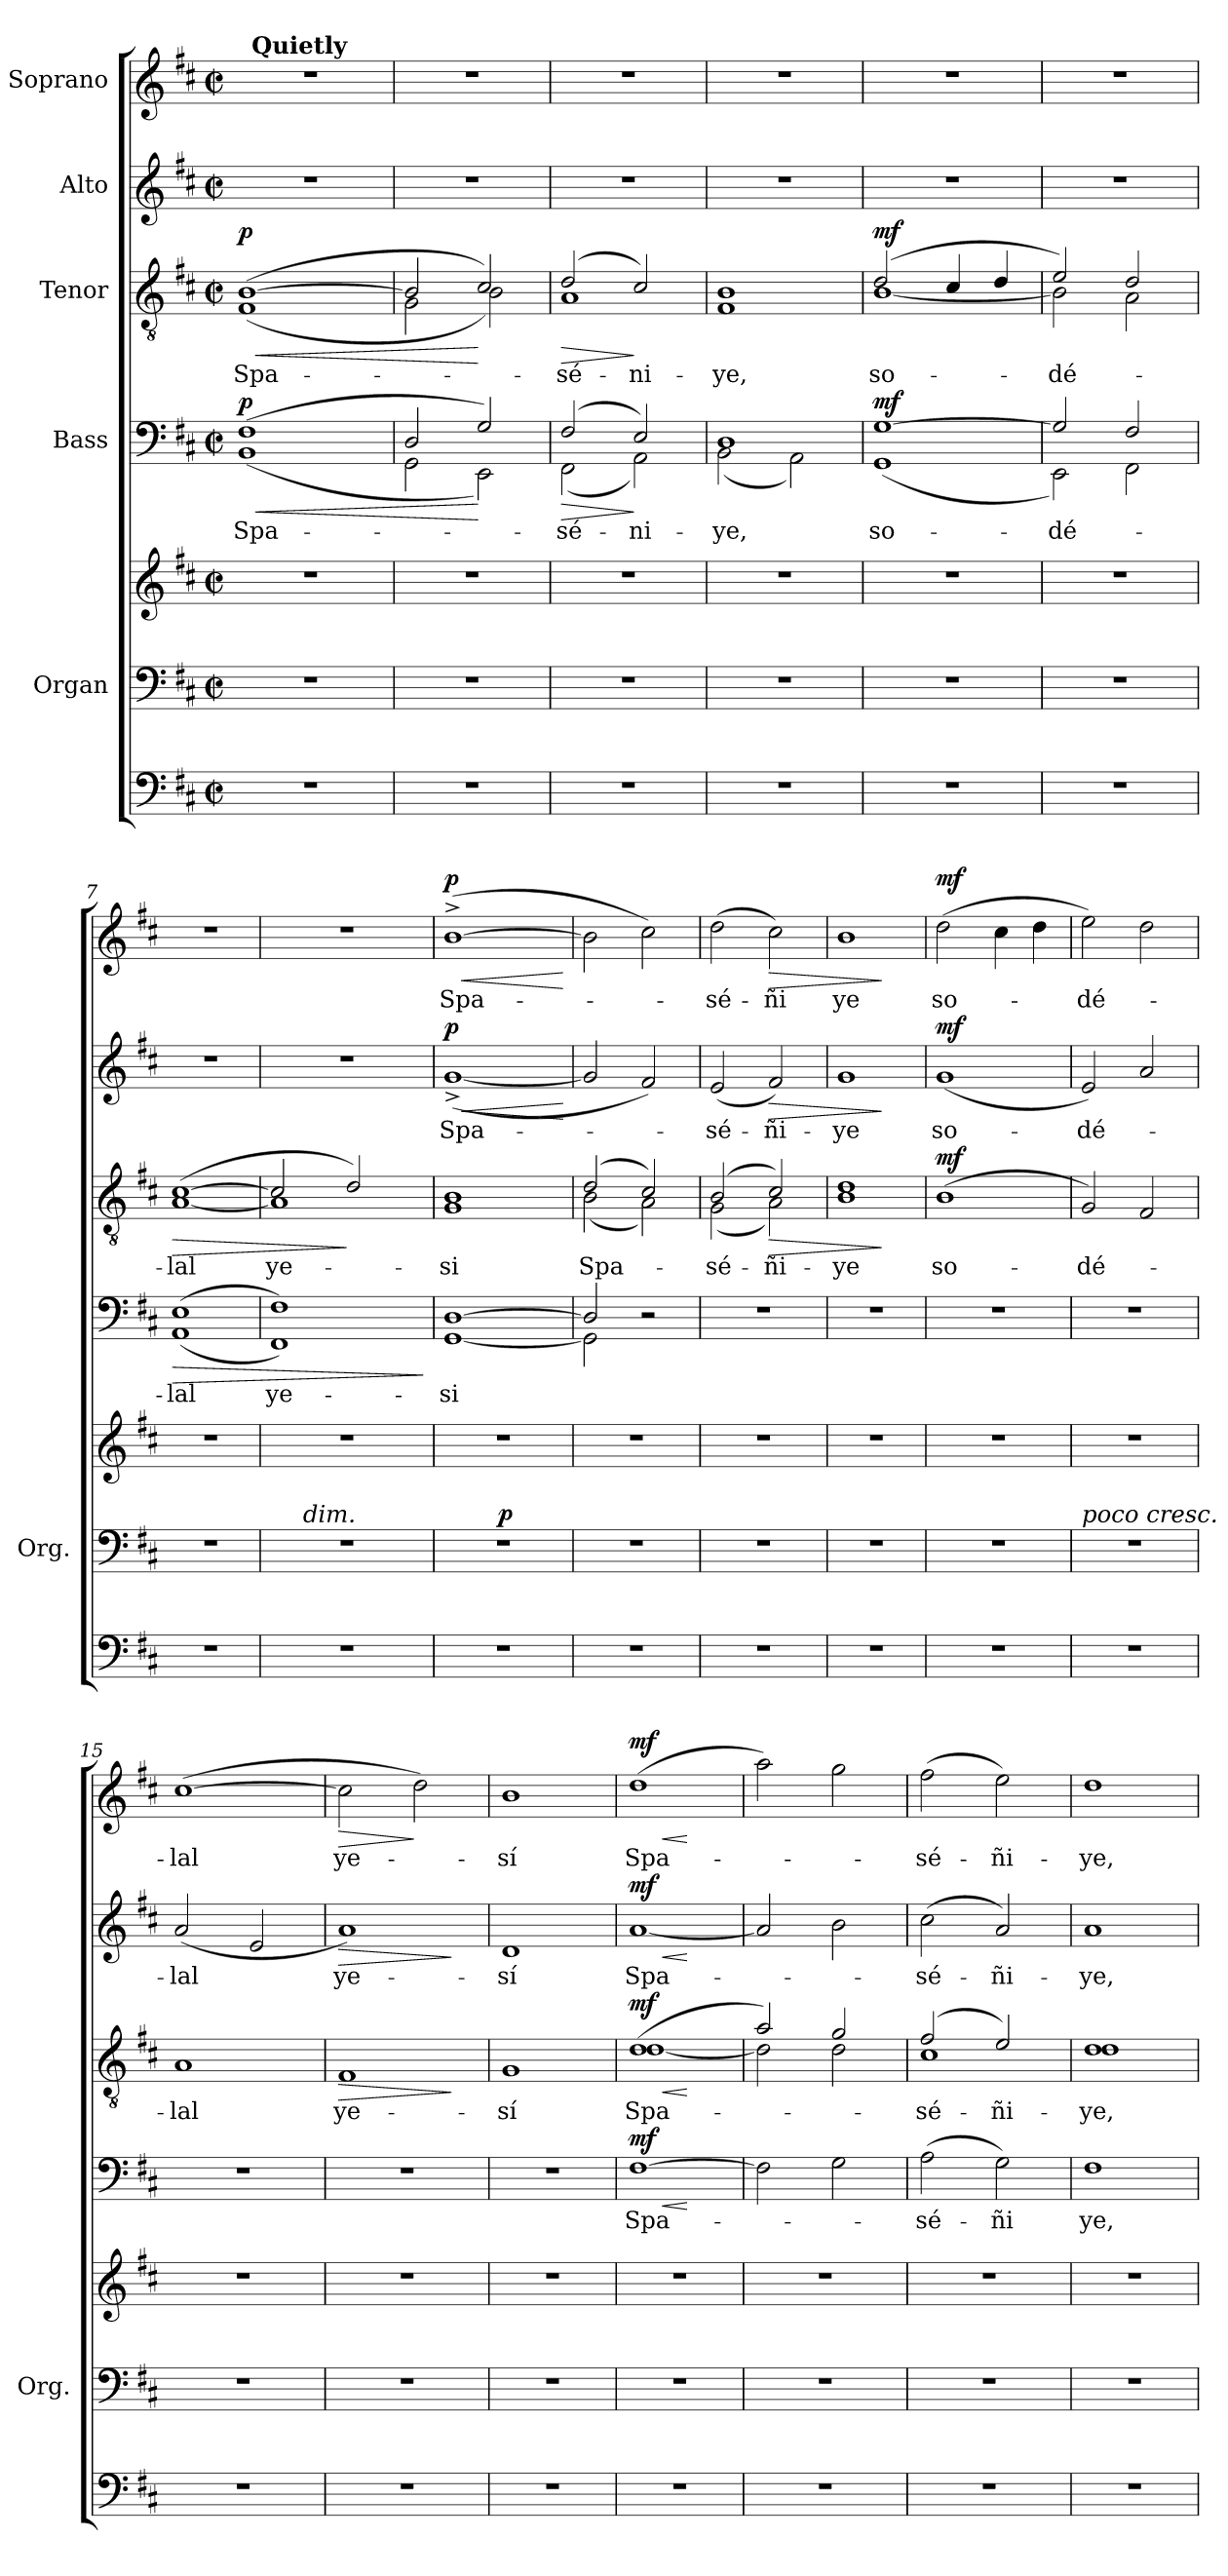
**kern	**kern	**kern	**dynam	**kern	**text	**dynam	**kern	**text	**dynam	**kern	**text	**dynam	**kern	**text	**dynam
*part6	*part5	*part5	*part5	*part4	*part4	*part4	*part3	*part3	*part3	*part2	*part2	*part2	*part1	*part1	*part1
*staff7	*staff6	*staff5	*staff5/6	*staff4	*staff4	*staff4	*staff3	*staff3	*staff3	*staff2	*staff2	*staff2	*staff1	*staff1	*staff1
*	*I"Organ	*	*	*I"Bass	*	*	*I"Tenor	*	*	*I"Alto	*	*	*I"Soprano	*	*
*	*I'Org.	*	*	*	*	*	*	*	*	*	*	*	*	*	*
*clefF4	*clefF4	*clefG2	*	*clefF4	*	*	*clefGv2	*	*	*clefG2	*	*	*clefG2	*	*
*k[f#c#]	*k[f#c#]	*k[f#c#]	*	*k[f#c#]	*	*	*k[f#c#]	*	*	*k[f#c#]	*	*	*k[f#c#]	*	*
*D:	*D:	*D:	*	*D:	*	*	*D:	*	*	*D:	*	*	*D:	*	*
*M2/2	*M2/2	*M2/2	*	*M2/2	*	*	*M2/2	*	*	*M2/2	*	*	*M2/2	*	*
*met(c|)	*met(c|)	*met(c|)	*	*met(c|)	*	*	*met(c|)	*	*	*met(c|)	*	*	*met(c|)	*	*
=1	=1	=1	=1	=1	=1	=1	=1	=1	=1	=1	=1	=1	=1	=1	=1
!	!	!	!	!	!LO:LY:b	!LO:HP:b	!	!LO:LY:b	!LO:HP:b	!	!	!	!	!	!
*	*	*	*	*^	*	*	*^	*	*	*	*	*	*	*	*
!	!	!	!	!	!	!	!LO:DY:n=1:a	!	!	!	!LO:DY:n=1:a	!	!	!	!	!	!
*	*	*	*	*	*	*	*	*	*	*	*	*	*	*	*^	*	*
1r	1r	1r	.	(>1F#	(<1BB	Spa-	< p	(>[>1B	(<1F#	Spa-	< p	1r	.	.	1r	32ryy	.	.
!	!	!	!	!	!	!	!	!	!	!	!	!	!	!	!	!LO:TX:a:B:t=Quietly	!	!
.	.	.	.	.	.	.	.	.	.	.	.	.	.	.	.	2ryy	.	.
.	.	.	.	.	.	.	.	.	.	.	.	.	.	.	.	4...ryy	.	.
*	*	*	*	*	*	*	*	*	*	*	*	*	*	*	*v	*v	*	*
=2	=2	=2	=2	=2	=2	=2	=2	=2	=2	=2	=2	=2	=2	=2	=2	=2	=2
1r	1r	1r	.	2D/	2GG\	.	.	2B/]	2G\	.	.	1r	.	.	1r	.	.
.	.	.	.	2G/)	2EE\)	.	[	2c#/)	2B\)	.	[	.	.	.	.	.	.
=3	=3	=3	=3	=3	=3	=3	=3	=3	=3	=3	=3	=3	=3	=3	=3	=3	=3
!	!	!	!	!	!	!LO:LY:b	!LO:HP:b	!	!	!LO:LY:b	!LO:HP:b	!	!	!	!	!	!
1r	1r	1r	.	(>2F#/	(<2FF#\	-sé-	>	(>2d/	1A	-sé-	>	1r	.	.	1r	.	.
!	!	!	!	!	!	!LO:LY:b	!	!	!	!LO:LY:b	!	!	!	!	!	!	!
.	.	.	.	2E/)	2AA\)	-ni-	]	2c#/)	.	-ni-	]	.	.	.	.	.	.
=4	=4	=4	=4	=4	=4	=4	=4	=4	=4	=4	=4	=4	=4	=4	=4	=4	=4
!	!	!	!	!	!	!LO:LY:b	!	!	!	!LO:LY:b	!	!	!	!	!	!	!
1r	1r	1r	.	1D	(<2BB\	-ye,	.	1B	1F#	-ye,	.	1r	.	.	1r	.	.
.	.	.	.	.	2AA\)	.	.	.	.	.	.	.	.	.	.	.	.
=5	=5	=5	=5	=5	=5	=5	=5	=5	=5	=5	=5	=5	=5	=5	=5	=5	=5
!	!	!	!	!	!	!LO:LY:b	!LO:DY:a	!	!	!LO:LY:b	!LO:DY:a	!	!	!	!	!	!
1r	1r	1r	.	[>1G	(<1GG	so-	mf	(>2d/	[<1B	so-	mf	1r	.	.	1r	.	.
.	.	.	.	.	.	.	.	4c#/	.	.	.	.	.	.	.	.	.
.	.	.	.	.	.	.	.	4d/	.	.	.	.	.	.	.	.	.
=6	=6	=6	=6	=6	=6	=6	=6	=6	=6	=6	=6	=6	=6	=6	=6	=6	=6
!	!	!	!	!	!	!LO:LY:b	!	!	!	!LO:LY:b	!	!	!	!	!	!	!
1r	1r	1r	.	2G/]	2EE\)	-dé-	.	2e/)	2B\]	-dé-	.	1r	.	.	1r	.	.
.	.	.	.	2F#/	2FF#\	.	.	2d/	2A\	.	.	.	.	.	.	.	.
!!LO:LB:g=z
=7	=7	=7	=7	=7	=7	=7	=7	=7	=7	=7	=7	=7	=7	=7	=7	=7	=7
!	!	!	!	!	!	!LO:LY:b	!LO:HP:b	!	!	!LO:LY:b	!LO:HP:b	!	!	!	!	!	!
1r	1r	1r	.	(>1E	(<1AA	-lal	>	(>[>1c#	[<1A	-lal	>	1r	.	.	1r	.	.
=8	=8	=8	=8	=8	=8	=8	=8	=8	=8	=8	=8	=8	=8	=8	=8	=8	=8
!	!	!	!	!	!	!LO:LY:b	!	!	!	!LO:LY:b	!	!	!	!	!	!	!
*	*^	*	*	*	*	*	*	*	*	*	*	*	*	*	*	*	*
1r	1r	8.ryy	1r	.	1F#)	1FF#)	ye-	.	2c#/]	1A]	ye-	.	1r	.	.	1r	.	.
!	!	!LO:TX:a:i:t=dim.	!	!	!	!	!	!	!	!	!	!	!	!	!	!	!	!
.	.	2ryy	.	.	.	.	.	.	.	.	.	.	.	.	.	.	.	.
.	.	.	.	.	.	.	.	.	2d/)	.	.	]	.	.	.	.	.	.
.	.	4ryy	.	.	.	.	.	.	.	.	.	.	.	.	.	.	.	.
.	.	16ryy	.	.	.	.	.	.	.	.	.	.	.	.	.	.	.	.
*	*	*	*	*	*v	*v	*	*	*	*	*	*	*	*	*	*	*	*
*	*	*	*	*	*	*	*	*v	*v	*	*	*	*	*	*	*	*
.	.	.	.	.	.	.	]	.	.	.	.	.	.	.	.	.
=9	=9	=9	=9	=9	=9	=9	=9	=9	=9	=9	=9	=9	=9	=9	=9	=9
!	!	!	!	!	!	!LO:LY:b	!	!	!LO:LY:b	!	!	!LO:LY:b	!LO:HP:b	!	!LO:LY:b	!LO:HP:b
*	*	*	*	*	*^	*	*	*^	*	*	*	*	*	*	*	*
!	!	!	!	!	!	!	!	!	!	!	!	!	!	!	!LO:DY:n=1:a	!	!	!LO:DY:n=1:a
1r	1r	4..ryy	1r	.	[>1D	[<1GG	-si	.	1B	1G	-si	.	(<[1g^<	Spa-	< p	(>[1b^>	Spa-	< p
!	!	!	!	!LO:DY:a=2	!	!	!	!	!	!	!	!	!	!	!	!	!	!
.	.	2ryy	.	p	.	.	.	.	.	.	.	.	.	.	.	.	.	.
.	.	16ryy	.	.	.	.	.	.	.	.	.	.	.	.	.	.	.	.
*	*	*	*	*	*v	*v	*	*	*	*	*	*	*	*	*	*	*	*
*	*	*	*	*	*	*	*	*v	*v	*	*	*	*	*	*	*	*
.	.	.	.	.	.	.	.	.	.	.	.	.	[	.	.	[
=10	=10	=10	=10	=10	=10	=10	=10	=10	=10	=10	=10	=10	=10	=10	=10	=10
*	*	*	*	*	*^	*	*	*	*	*	*	*	*	*	*	*
!	!	!	!	!	!	!	!	!	!	!LO:LY:b	!	!	!	!	!	!	!
*	*v	*v	*	*	*	*	*	*	*^	*	*	*	*	*	*	*	*
1r	1r	1r	.	2D/]	2GG\]	.	.	(>2d/	(<2B\	Spa-	.	2g/]	.	.	2b\]	.	.
.	.	.	.	2r	2ryy	.	.	2c#/)	2A\)	.	.	2f#/)	.	.	2cc#\)	.	.
=11	=11	=11	=11	=11	=11	=11	=11	=11	=11	=11	=11	=11	=11	=11	=11	=11	=11
!	!	!	!	!	!	!	!	!	!	!LO:LY:b	!	!	!LO:LY:b	!	!	!LO:LY:b	!
*	*	*	*	*v	*v	*	*	*	*	*	*	*	*	*	*	*	*
1r	1r	1r	.	1r	.	.	(>2B/	(<2G\	-sé-	.	(<2e/	-sé-	.	(>2dd\	-sé-	.
!	!	!	!	!	!	!	!	!	!LO:LY:b	!LO:HP:b	!	!LO:LY:b	!LO:HP:b	!	!LO:LY:b	!LO:HP:b
.	.	.	.	.	.	.	2c#/)	2A\)	-ñi-	>	2f#/)	-ñi-	>	2cc#\)	-ñi	>
=12	=12	=12	=12	=12	=12	=12	=12	=12	=12	=12	=12	=12	=12	=12	=12	=12
!	!	!	!	!	!	!	!	!	!LO:LY:b	!	!	!LO:LY:b	!	!	!LO:LY:b	!
1r	1r	1r	.	1r	.	.	1d	1B	-ye	.	1g	-ye	.	1b	ye	.
*	*	*	*	*	*	*	*v	*v	*	*	*	*	*	*	*	*
.	.	.	.	.	.	.	.	.	]	.	.	]	.	.	]
!!LO:LB:g=z
=13	=13	=13	=13	=13	=13	=13	=13	=13	=13	=13	=13	=13	=13	=13	=13
!	!	!	!	!	!	!	!	!LO:LY:b	!LO:DY:a	!	!LO:LY:b	!LO:DY:a	!	!LO:LY:b	!LO:DY:a
1r	1r	1r	.	1r	.	.	(>1B	so-	mf	(<1g	so-	mf	(>2dd\	so-	mf
.	.	.	.	.	.	.	.	.	.	.	.	.	4cc#\	.	.
.	.	.	.	.	.	.	.	.	.	.	.	.	4dd\	.	.
=14	=14	=14	=14	=14	=14	=14	=14	=14	=14	=14	=14	=14	=14	=14	=14
!	!LO:TX:a:i:t=poco cresc.	!	!	!	!	!	!	!	!	!	!	!	!	!	!
!	!	!	!	!	!	!	!	!LO:LY:b	!	!	!LO:LY:b	!	!	!LO:LY:b	!
1r	1r	1r	.	1r	.	.	2G/)	-dé-	.	2e/)	-dé-	.	2ee\)	-dé-	.
.	.	.	.	.	.	.	2F#/	.	.	2a/	.	.	2dd\	.	.
=15	=15	=15	=15	=15	=15	=15	=15	=15	=15	=15	=15	=15	=15	=15	=15
!	!	!	!	!	!	!	!	!LO:LY:b	!	!	!LO:LY:b	!	!	!LO:LY:b	!
1r	1r	1r	.	1r	.	.	1A	-lal	.	(<2a/	-lal	.	(>[1cc#	-lal	.
.	.	.	.	.	.	.	.	.	.	2e/	.	.	.	.	.
=16	=16	=16	=16	=16	=16	=16	=16	=16	=16	=16	=16	=16	=16	=16	=16
!	!	!	!	!	!	!	!	!LO:LY:b	!LO:HP:b	!	!LO:LY:b	!LO:HP:b	!	!LO:LY:b	!LO:HP:b
1r	1r	1r	.	1r	.	.	1F#	ye-	>	1a)	ye-	>	2cc#\]	ye-	>
.	.	.	.	.	.	.	.	.	.	.	.	.	2dd\)	.	]
.	.	.	.	.	.	.	.	.	]	.	.	]	.	.	.
=17	=17	=17	=17	=17	=17	=17	=17	=17	=17	=17	=17	=17	=17	=17	=17
!	!	!	!	!	!	!	!	!LO:LY:b	!	!	!LO:LY:b	!	!	!LO:LY:b	!
1r	1r	1r	.	1r	.	.	1G	-sí	.	1d	-sí	.	1b	-sí	.
=18	=18	=18	=18	=18	=18	=18	=18	=18	=18	=18	=18	=18	=18	=18	=18
!	!	!	!	!	!LO:LY:b	!LO:HP:b	!	!LO:LY:b	!LO:HP:b	!	!LO:LY:b	!LO:HP:b	!	!LO:LY:b	!LO:HP:b
*	*	*	*	*	*	*	*^	*	*	*	*	*	*	*	*
!	!	!	!	!	!	!LO:DY:n=1:a	!	!	!	!LO:DY:n=1:a	!	!	!LO:DY:n=1:a	!	!	!LO:DY:n=1:a
1r	1r	1r	.	[1F#	Spa-	< mf	(>1d	[<1d	Spa-	< mf	[1a	Spa-	< mf	(>1dd	Spa-	< mf
*	*	*	*	*	*	*	*v	*v	*	*	*	*	*	*	*	*
.	.	.	.	.	.	[	.	.	[	.	.	[	.	.	[
=19	=19	=19	=19	=19	=19	=19	=19	=19	=19	=19	=19	=19	=19	=19	=19
*	*	*	*	*	*	*	*^	*	*	*	*	*	*	*	*
1r	1r	1r	.	2F#\]	.	.	2a/)	2d\]	.	.	2a/]	.	.	2aa\)	.	.
.	.	.	.	2G\	.	.	2g/	2d\	.	.	2b\	.	.	2gg\	.	.
!!LO:PB:g=z
=20	=20	=20	=20	=20	=20	=20	=20	=20	=20	=20	=20	=20	=20	=20	=20	=20
!	!	!	!	!	!LO:LY:b	!	!	!	!LO:LY:b	!	!	!LO:LY:b	!	!	!LO:LY:b	!
1r	1r	1r	.	(>2A\	-sé-	.	(>2f#/	1c#	-sé-	.	(>2cc#\	-sé-	.	(>2ff#\	-sé-	.
!	!	!	!	!	!LO:LY:b	!	!	!	!LO:LY:b	!	!	!LO:LY:b	!	!	!LO:LY:b	!
.	.	.	.	2G\)	-ñi	.	2e/)	.	-ñi-	.	2a/)	-ñi-	.	2ee\)	-ñi-	.
=21	=21	=21	=21	=21	=21	=21	=21	=21	=21	=21	=21	=21	=21	=21	=21	=21
!	!	!	!	!	!LO:LY:b	!	!	!	!LO:LY:b	!	!	!LO:LY:b	!	!	!LO:LY:b	!
1r	1r	1r	.	1F#	ye,	.	1d	1d	-ye,	.	1a	-ye,	.	1dd	-ye,	.
*	*	*	*	*	*	*	*v	*v	*	*	*	*	*	*	*	*
=	=	=	=	=	=	=	=	=	=	=	=	=	=	=	=
*-	*-	*-	*-	*-	*-	*-	*-	*-	*-	*-	*-	*-	*-	*-	*-
